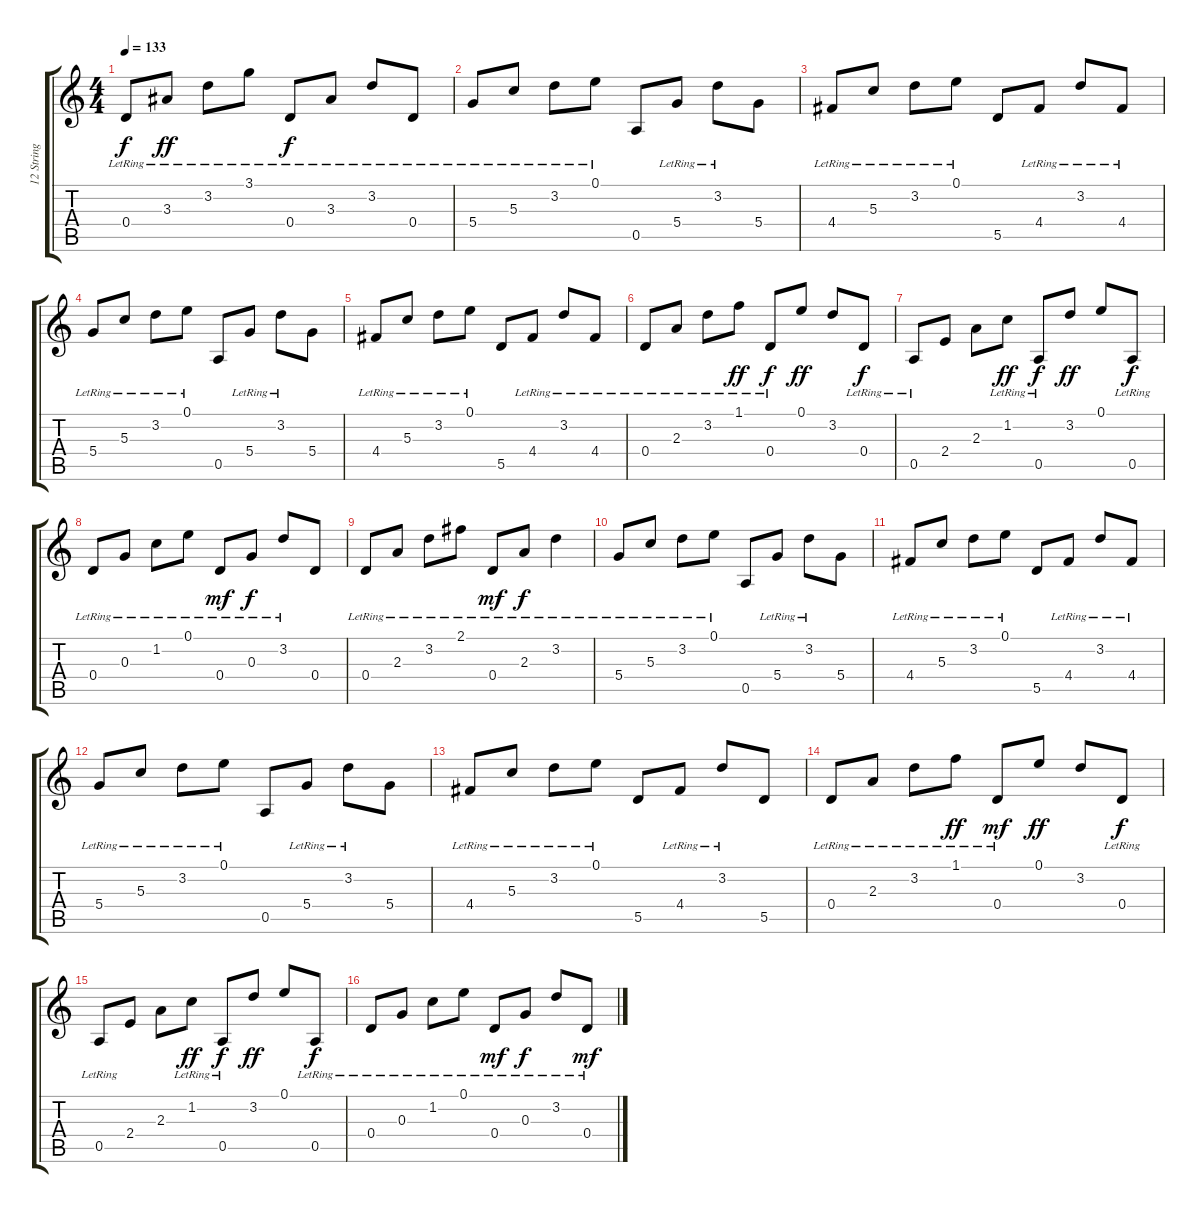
\track ("12 String Guitar" "12 String ") {instrument acousticguitarsteel}
\staff {score tabs}
\tuning (E4 B3 G3 D3 A2 E2) {hide}
\ts (4 4)
\tempo 133
\clef g2
\ks c
0.4{lr}.8{dy f} 3.3{lr}.8{dy ff} 3.2{lr}.8 3.1{lr}.8 0.4{lr}.8{dy f} 3.3{lr}.8 3.2{lr}.8 0.4{lr}.8 |
5.4{lr}.8 5.3{lr}.8 3.2{lr}.8 0.1{lr}.8 0.5.8 5.4{lr}.8 3.2{lr}.8 5.4.8 |
4.4{lr}.8 5.3{lr}.8 3.2{lr}.8 0.1{lr}.8 5.5.8 4.4{lr}.8 3.2{lr}.8 4.4{lr}.8 |
5.4{lr}.8 5.3{lr}.8 3.2{lr}.8 0.1{lr}.8 0.5.8 5.4{lr}.8 3.2{lr}.8 5.4.8 |
4.4{lr}.8 5.3{lr}.8 3.2{lr}.8 0.1{lr}.8 5.5.8 4.4{lr}.8 3.2{lr}.8 4.4{lr}.8 |
0.4{lr}.8 2.3{lr}.8 3.2{lr}.8 1.1{lr}.8{dy ff} 0.4{lr}.8{dy f} 0.1.8{dy ff} 3.2.8 0.4{lr}.8{dy f} |
0.5{lr}.8 2.4.8 2.3.8 1.2{lr}.8{dy ff} 0.5{lr}.8{dy f} 3.2.8{dy ff} 0.1.8 0.5{lr}.8{dy f} |
0.4{lr}.8 0.3{lr}.8 1.2{lr}.8 0.1{lr}.8 0.4{lr}.8{dy mf} 0.3{lr}.8{dy f} 3.2{lr}.8 0.4.8 |
0.4{lr}.8 2.3{lr}.8 3.2{lr}.8 2.1{lr}.8 0.4{lr}.8{dy mf} 2.3{lr}.8{dy f} 3.2{lr}.4 |
5.4{lr}.8 5.3{lr}.8 3.2{lr}.8 0.1{lr}.8 0.5.8 5.4{lr}.8 3.2{lr}.8 5.4.8 |
4.4{lr}.8 5.3{lr}.8 3.2{lr}.8 0.1{lr}.8 5.5.8 4.4{lr}.8 3.2{lr}.8 4.4{lr}.8 |
5.4{lr}.8 5.3{lr}.8 3.2{lr}.8 0.1{lr}.8 0.5.8 5.4{lr}.8 3.2{lr}.8 5.4.8 |
4.4{lr}.8 5.3{lr}.8 3.2{lr}.8 0.1{lr}.8 5.5.8 4.4{lr}.8 3.2{lr}.8 5.5.8 |
0.4{lr}.8 2.3{lr}.8 3.2{lr}.8 1.1{lr}.8{dy ff} 0.4{lr}.8{dy mf} 0.1.8{dy ff} 3.2.8 0.4{lr}.8{dy f} |
0.5{lr}.8 2.4.8 2.3.8 1.2{lr}.8{dy ff} 0.5{lr}.8{dy f} 3.2.8{dy ff} 0.1.8 0.5{lr}.8{dy f} |
0.4{lr}.8 0.3{lr}.8 1.2{lr}.8 0.1{lr}.8 0.4{lr}.8{dy mf} 0.3{lr}.8{dy f} 3.2{lr}.8 0.4{lr}.8{dy mf}
